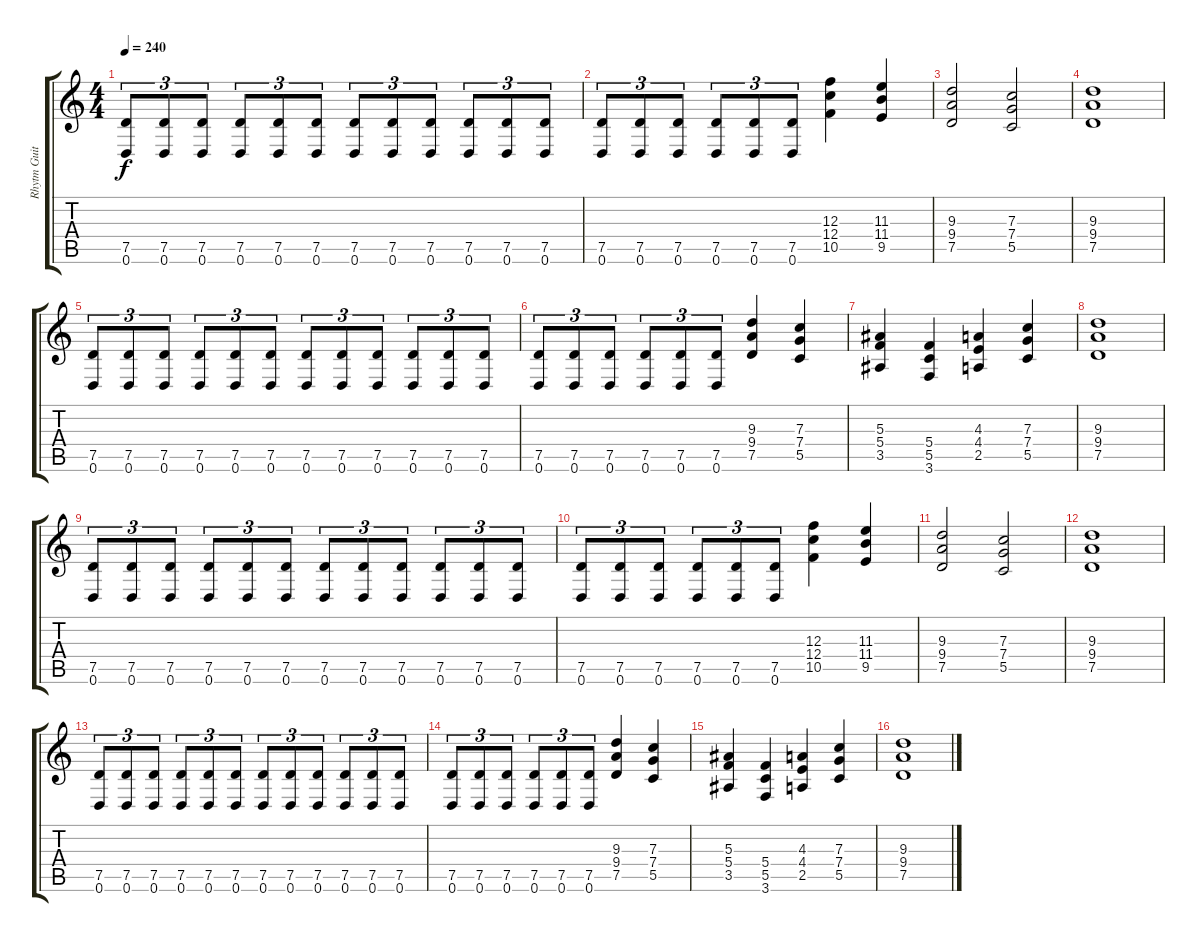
\track ("Rhytm Guitar" "Rhytm Guit") {instrument distortionguitar}
\staff {score tabs}
\tuning (D4 A3 F3 C3 G2 D2) {hide}
\ts (4 4)
\tempo 240
\clef g2
\ks c
(7.5 0.6).8{tu (3 2) dy f} (7.5 0.6).8{tu (3 2)} (7.5 0.6).8{tu (3 2)} (7.5 0.6).8{tu (3 2)} (7.5 0.6).8{tu (3 2)} (7.5 0.6).8{tu (3 2)} (7.5 0.6).8{tu (3 2)} (7.5 0.6).8{tu (3 2)} (7.5 0.6).8{tu (3 2)} (7.5 0.6).8{tu (3 2)} (7.5 0.6).8{tu (3 2)} (7.5 0.6).8{tu (3 2)} |
(7.5 0.6).8{tu (3 2)} (7.5 0.6).8{tu (3 2)} (7.5 0.6).8{tu (3 2)} (7.5 0.6).8{tu (3 2)} (7.5 0.6).8{tu (3 2)} (7.5 0.6).8{tu (3 2)} (12.3 12.4 10.5).4 (11.3 11.4 9.5).4 |
(9.3 9.4 7.5).2 (7.3 7.4 5.5).2 |
(9.3 9.4 7.5).1 |
(7.5 0.6).8{tu (3 2)} (7.5 0.6).8{tu (3 2)} (7.5 0.6).8{tu (3 2)} (7.5 0.6).8{tu (3 2)} (7.5 0.6).8{tu (3 2)} (7.5 0.6).8{tu (3 2)} (7.5 0.6).8{tu (3 2)} (7.5 0.6).8{tu (3 2)} (7.5 0.6).8{tu (3 2)} (7.5 0.6).8{tu (3 2)} (7.5 0.6).8{tu (3 2)} (7.5 0.6).8{tu (3 2)} |
(7.5 0.6).8{tu (3 2)} (7.5 0.6).8{tu (3 2)} (7.5 0.6).8{tu (3 2)} (7.5 0.6).8{tu (3 2)} (7.5 0.6).8{tu (3 2)} (7.5 0.6).8{tu (3 2)} (9.3 9.4 7.5).4 (7.3 7.4 5.5).4 |
(5.3 5.4 3.5).4 (5.4 5.5 3.6).4 (4.3 4.4 2.5).4 (7.3 7.4 5.5).4 |
(9.3 9.4 7.5).1 |
(7.5 0.6).8{tu (3 2)} (7.5 0.6).8{tu (3 2)} (7.5 0.6).8{tu (3 2)} (7.5 0.6).8{tu (3 2)} (7.5 0.6).8{tu (3 2)} (7.5 0.6).8{tu (3 2)} (7.5 0.6).8{tu (3 2)} (7.5 0.6).8{tu (3 2)} (7.5 0.6).8{tu (3 2)} (7.5 0.6).8{tu (3 2)} (7.5 0.6).8{tu (3 2)} (7.5 0.6).8{tu (3 2)} |
(7.5 0.6).8{tu (3 2)} (7.5 0.6).8{tu (3 2)} (7.5 0.6).8{tu (3 2)} (7.5 0.6).8{tu (3 2)} (7.5 0.6).8{tu (3 2)} (7.5 0.6).8{tu (3 2)} (12.3 12.4 10.5).4 (11.3 11.4 9.5).4 |
(9.3 9.4 7.5).2 (7.3 7.4 5.5).2 |
(9.3 9.4 7.5).1 |
(7.5 0.6).8{tu (3 2)} (7.5 0.6).8{tu (3 2)} (7.5 0.6).8{tu (3 2)} (7.5 0.6).8{tu (3 2)} (7.5 0.6).8{tu (3 2)} (7.5 0.6).8{tu (3 2)} (7.5 0.6).8{tu (3 2)} (7.5 0.6).8{tu (3 2)} (7.5 0.6).8{tu (3 2)} (7.5 0.6).8{tu (3 2)} (7.5 0.6).8{tu (3 2)} (7.5 0.6).8{tu (3 2)} |
(7.5 0.6).8{tu (3 2)} (7.5 0.6).8{tu (3 2)} (7.5 0.6).8{tu (3 2)} (7.5 0.6).8{tu (3 2)} (7.5 0.6).8{tu (3 2)} (7.5 0.6).8{tu (3 2)} (9.3 9.4 7.5).4 (7.3 7.4 5.5).4 |
(5.3 5.4 3.5).4 (5.4 5.5 3.6).4 (4.3 4.4 2.5).4 (7.3 7.4 5.5).4 |
(9.3 9.4 7.5).1
